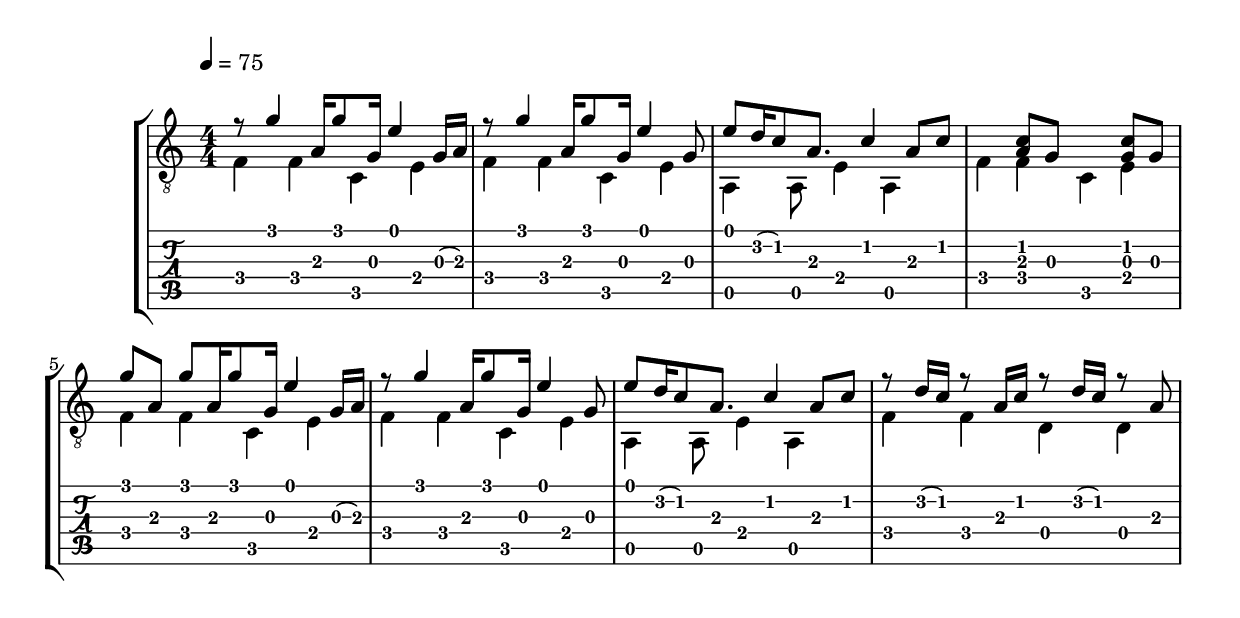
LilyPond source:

\version "2.12.3"
\include "english.ly"

%-----------------------------------------------------------------------
% Bars

vOneBarBeganIt = { \skip 4 <a\3 c'\2 >8 <g\3>8 \skip 4 <g\3 c'\2 >8 <g\3>8 }
vTwoBarBeganIt = { <f\4>4 <f\4>4 <c\5>4 <e\4>4 }

vOneBarItsNot = { r8 <g'\1>4 <a\3>16 <g'\1>8 <g\3>16 <e'\1>4 <g\3>16( <a\3>16) }
vTwoBarItsNot = { <f\4>4 <f\4>4 <c\5>4 <e\4>4 }

vOneBarItThough = { r8 <d'\2>16( <c'\2>16) r8 <a\3>16 <c'\2>16 r8 <d'\2>16( <c'\2>16) r8 <a\3>8 }
vTwoBarItThough = { <f\4>4 <f\4>4 <d\4>4 <d\4>4 }

vOneBarWhatYouThought = { r8 <g'\1>4 <a\3>16 <g'\1>8 <g\3>16 <e'\1>4 <g\3>8 }
vTwoBarWhatYouThought = { <f\4>4 <f\4>4 <c\5>4 <e\4>4 }

vOneBarWhenYouFirst = { <e'\1>8 <d'\2>16( <c'\2>8) <a\3>8. <c'\2>4 <a\3>8 <c'\2>8 }
vTwoBarWhenYouFirst = { <a,\5>4 <a,\5>8 <e\4>4 <a,\5>4 \skip 8 }

vOneBarYouGot = { <g'\1>8 <a\3>8 <g'\1>8 <a\3>16 <g'\1>8 <g\3>16 <e'\1>4 <g\3>16( <a\3>16) }
vTwoBarYouGot = { <f\4>4 <f\4>4 <c\5>4 <e\4>4 }


%-----------------------------------------------------------------------
% Lines

vOneLineVerseOneLineTwo = { \vOneBarYouGot \vOneBarWhatYouThought \vOneBarWhenYouFirst \vOneBarItThough \break }
vTwoLineVerseOneLineTwo = { \vTwoBarYouGot \vTwoBarWhatYouThought \vTwoBarWhenYouFirst \vTwoBarItThough \break }

vOneLineVerseOneLineOne = { \vOneBarItsNot \vOneBarWhatYouThought \vOneBarWhenYouFirst \vOneBarBeganIt \break }
vTwoLineVerseOneLineOne = { \vTwoBarItsNot \vTwoBarWhatYouThought \vTwoBarWhenYouFirst \vTwoBarBeganIt \break }


%-----------------------------------------------------------------------
% Stanzas

vOneStanzaVerseOne = { \vOneLineVerseOneLineOne \vOneLineVerseOneLineTwo }
vTwoStanzaVerseOne = { \vTwoLineVerseOneLineOne \vTwoLineVerseOneLineTwo }


%-----------------------------------------------------------------------
% Scores

vOneScoreTabOneScoreOne = { \vOneStanzaVerseOne }
vTwoScoreTabOneScoreOne = { \vTwoStanzaVerseOne }


%-----------------------------------------------------------------------
% Voices

vOne = { \vOneScoreTabOneScoreOne }

vTwo = { \vTwoScoreTabOneScoreOne }


\score {
  \new StaffGroup <<
    \new Staff <<
      \tempo 4 = 75
      \clef "treble_8"

      \new Voice {
        \voiceOne
        \vOne
      }
      \new Voice {
        \voiceTwo
        \vTwo
      }
    >>

    \new TabStaff <<
      \new TabVoice {
        \slurUp
        \vOne
      }
      \new TabVoice {
        \slurUp
        \vTwo
      }
    >>
  >>

  \layout {
    \context { \Staff
      \override TimeSignature #'style = #'numbered
      \override StringNumber #'transparent = ##t
    }
    \context { \TabStaff
      \override TimeSignature #'style = #'numbered
    }
    \context { \Voice
      \remove Slur_engraver
    }
    \context { \TabVoice
      \remove Dots_engraver
      \remove Stem_engraver
      \remove Rest_engraver
    }
  }
}

% showLastLength = R1*4
\score {
  \new Staff \with {midiInstrument = #"acoustic guitar (nylon)"} <<
    \tempo 4 = 75
    \clef "treble_8"

    \new Voice {
      \unfoldRepeats {
        \vOne
      }
    }
    \new Voice {
      \unfoldRepeats {
        \vTwo
      }
    }
  >>

  \midi {}
}
